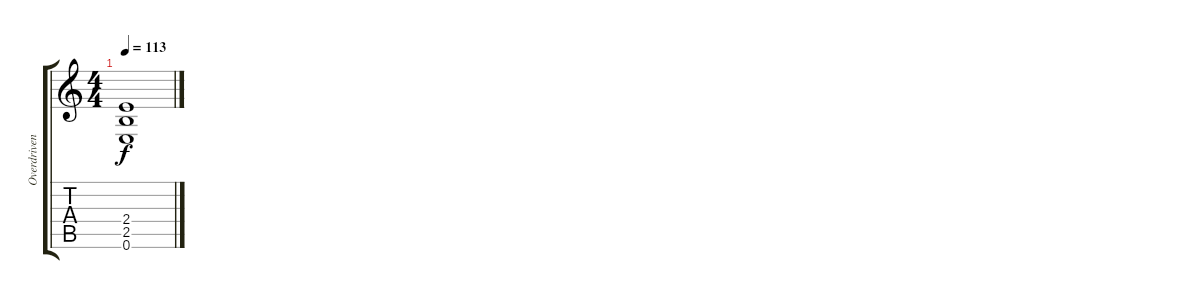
\track ("Overdriven Guitar 2" "Overdriven") {instrument overdrivenguitar}
\staff {score tabs}
\tuning (E4 B3 G3 D3 A2 E2) {hide}
\ts (4 4)
\tempo 113
\clef g2
\ks c
(2.4{t} 2.5{t} 0.6{t}).1{dy f}
